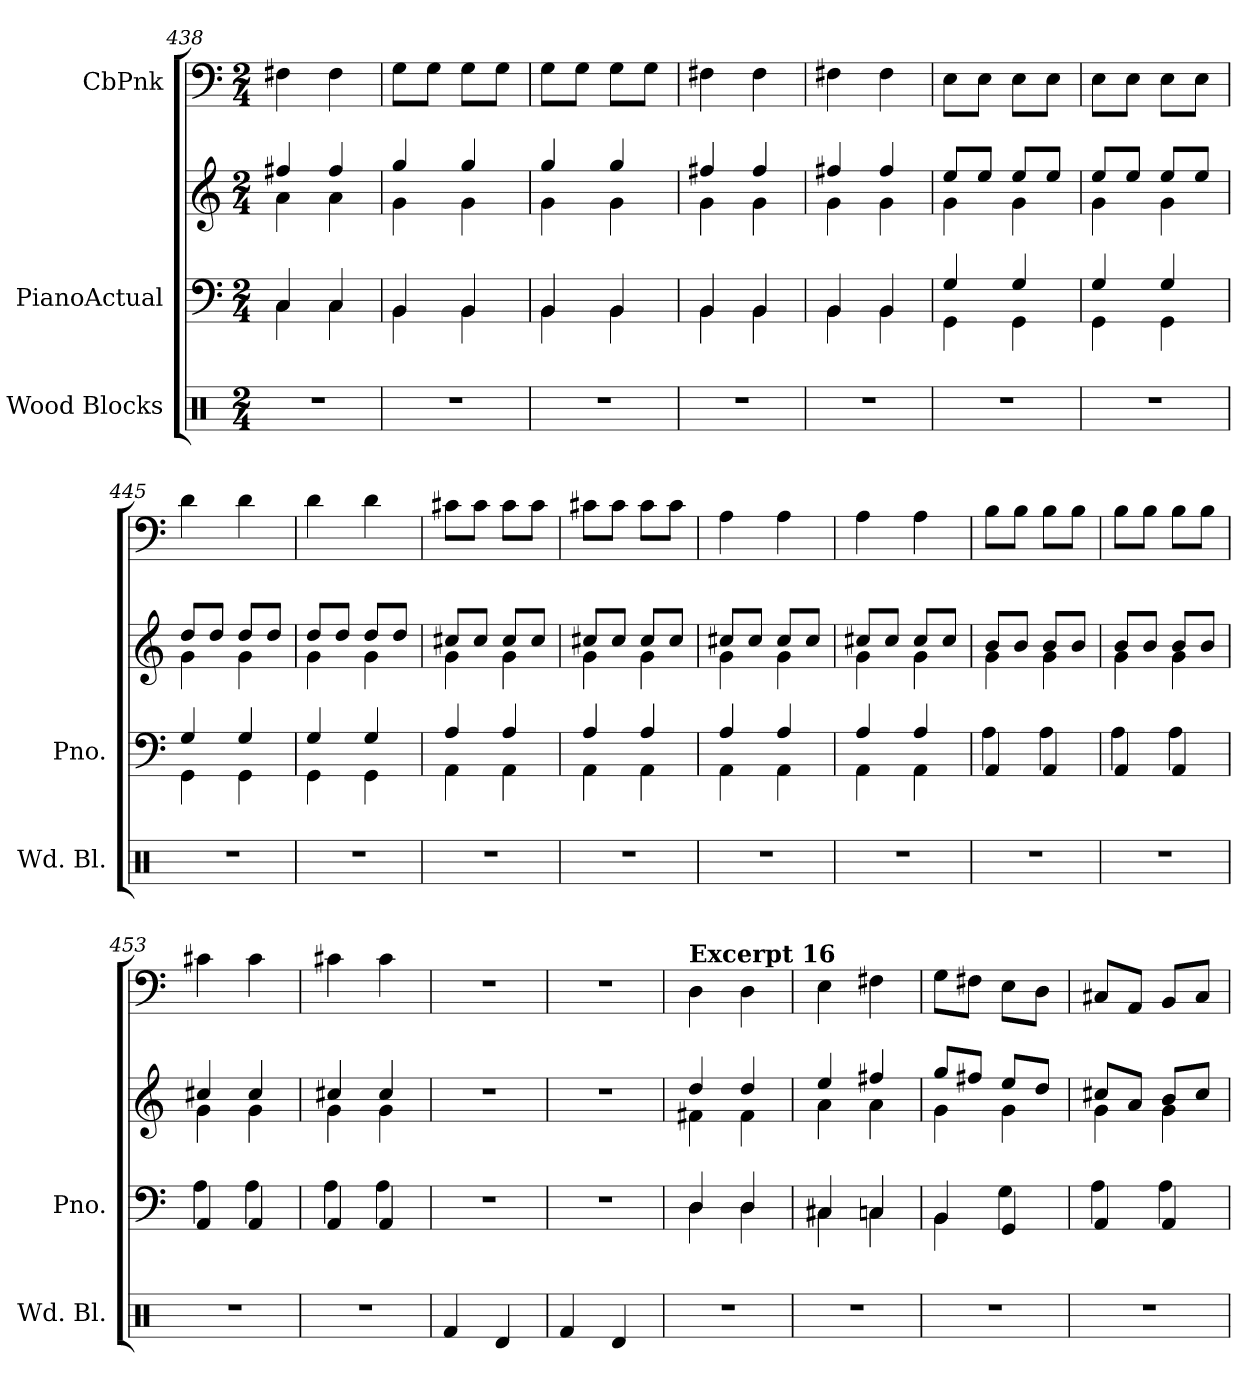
**kern	**kern	**kern	**kern
*part3	*part2	*part2	*part1
*staff4	*staff3	*staff2	*staff1
*I"Wood Blocks	*I"PianoActual	*	*I"CbPnk
*I'Wd. Bl.	*I'Pno.	*	*
*clefX	*clefF4	*clefG2	*clefF4
*k[]	*k[]	*k[]	*k[]
*M2/4	*M2/4	*M2/4	*M2/4
=438	=438	=438	=438
*	*^	*^	*
2r	4C/	4C\	4ff#X/	4a\	4F#X\
.	4C/	4C\	4ff#/	4a\	4F#\
=439	=439	=439	=439	=439	=439
2r	4BB/	4BB\	4gg/	4g\	8G\L
.	.	.	.	.	8G\J
.	4BB/	4BB\	4gg/	4g\	8G\L
.	.	.	.	.	8G\J
=440	=440	=440	=440	=440	=440
2r	4BB/	4BB\	4gg/	4g\	8G\L
.	.	.	.	.	8G\J
.	4BB/	4BB\	4gg/	4g\	8G\L
.	.	.	.	.	8G\J
=441	=441	=441	=441	=441	=441
2r	4BB/	4BB\	4ff#X/	4g\	4F#X\
.	4BB/	4BB\	4ff#/	4g\	4F#\
=442	=442	=442	=442	=442	=442
2r	4BB/	4BB\	4ff#X/	4g\	4F#X\
.	4BB/	4BB\	4ff#/	4g\	4F#\
=443	=443	=443	=443	=443	=443
2r	4GG\	4G/	8ee/L	4g\	8E\L
.	.	.	8ee/J	.	8E\J
.	4GG\	4G/	8ee/L	4g\	8E\L
.	.	.	8ee/J	.	8E\J
!!LO:LB:g=z
=444	=444	=444	=444	=444	=444
2r	4GG\	4G/	8ee/L	4g\	8E\L
.	.	.	8ee/J	.	8E\J
.	4GG\	4G/	8ee/L	4g\	8E\L
.	.	.	8ee/J	.	8E\J
=445	=445	=445	=445	=445	=445
2r	4GG\	4G/	8dd/L	4g\	4d\
.	.	.	8dd/J	.	.
.	4GG\	4G/	8dd/L	4g\	4d\
.	.	.	8dd/J	.	.
=446	=446	=446	=446	=446	=446
2r	4GG\	4G/	8dd/L	4g\	4d\
.	.	.	8dd/J	.	.
.	4GG\	4G/	8dd/L	4g\	4d\
.	.	.	8dd/J	.	.
=447	=447	=447	=447	=447	=447
2r	4AA\	4A/	8cc#X/L	4g\	8c#X\L
.	.	.	8cc#/J	.	8c#\J
.	4AA\	4A/	8cc#/L	4g\	8c#\L
.	.	.	8cc#/J	.	8c#\J
=448	=448	=448	=448	=448	=448
2r	4AA\	4A/	8cc#X/L	4g\	8c#X\L
.	.	.	8cc#/J	.	8c#\J
.	4AA\	4A/	8cc#/L	4g\	8c#\L
.	.	.	8cc#/J	.	8c#\J
=449	=449	=449	=449	=449	=449
2r	4AA\	4A/	8cc#X/L	4g\	4A\
.	.	.	8cc#/J	.	.
.	4AA\	4A/	8cc#/L	4g\	4A\
.	.	.	8cc#/J	.	.
=450	=450	=450	=450	=450	=450
2r	4AA\	4A/	8cc#X/L	4g\	4A\
.	.	.	8cc#/J	.	.
.	4AA\	4A/	8cc#/L	4g\	4A\
.	.	.	8cc#/J	.	.
!!LO:LB:g=z
=451	=451	=451	=451	=451	=451
2r	4AA/	4A\	8b/L	4g\	8B\L
.	.	.	8b/J	.	8B\J
.	4AA/	4A\	8b/L	4g\	8B\L
.	.	.	8b/J	.	8B\J
!!LO:PB:g=z
=452	=452	=452	=452	=452	=452
2r	4AA/	4A\	8b/L	4g\	8B\L
.	.	.	8b/J	.	8B\J
.	4AA/	4A\	8b/L	4g\	8B\L
.	.	.	8b/J	.	8B\J
=453	=453	=453	=453	=453	=453
2r	4AA/	4A\	4cc#X/	4g\	4c#X\
.	4AA/	4A\	4cc#/	4g\	4c#\
=454	=454	=454	=454	=454	=454
2r	4AA/	4A\	4cc#X/	4g\	4c#X\
.	4AA/	4A\	4cc#/	4g\	4c#\
*	*v	*v	*	*	*
*	*	*v	*v	*
=455	=455	=455	=455
4Rf/	2r	2r	2r
4Rd/	.	.	.
=456	=456	=456	=456
4Rf/	2r	2r	2r
4Rd/	.	.	.
=457	=457	=457	=457
*	*^	*^	*
!	!	!	!	!	!LO:TX:a:B:t=Excerpt 16
2r	4D/	4D\	4dd/	4f#X\	4D\
.	4D/	4D\	4dd/	4f#\	4D\
=458	=458	=458	=458	=458	=458
2r	4C#X/	4C#\	4ee/	4a\	4E\
.	4Cn/	4C\	4ff#X/	4a\	4F#X\
=459	=459	=459	=459	=459	=459
2r	4BB/	4BB\	8gg/L	4g\	8G\L
.	.	.	8ff#X/J	.	8F#X\J
.	4GG/	4G\	8ee/L	4g\	8E\L
.	.	.	8dd/J	.	8D\J
!!LO:LB:g=z
=460	=460	=460	=460	=460	=460
2r	4AA/	4A\	8cc#X/L	4g\	8C#X/L
.	.	.	8a/J	.	8AA/J
.	4AA/	4A\	8b/L	4g\	8BB/L
.	.	.	8cc#/J	.	8C#/J
*	*v	*v	*	*	*
*	*	*v	*v	*
=	=	=	=
*-	*-	*-	*-
